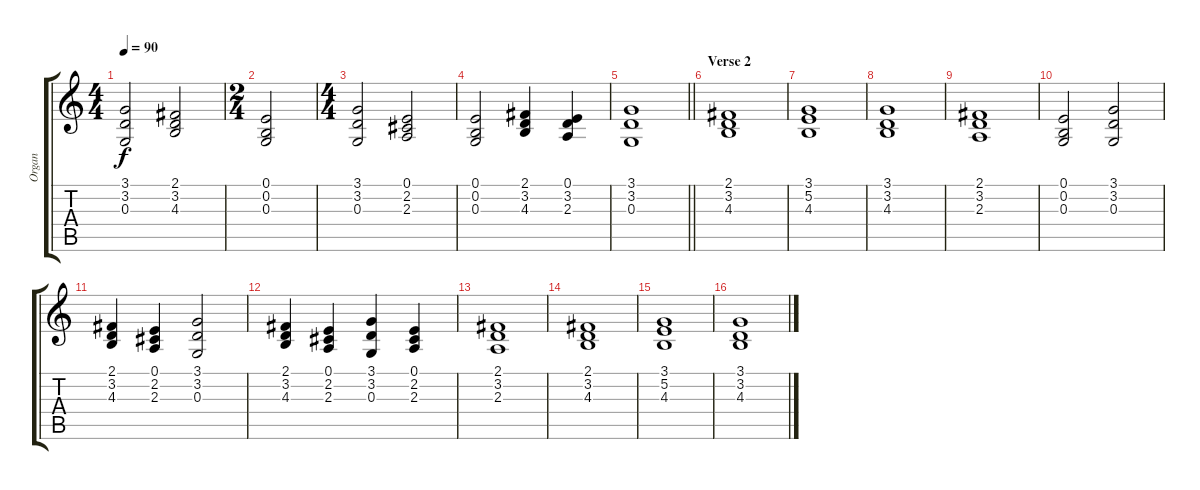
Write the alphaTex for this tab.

\track ("Organ" "Organ") {instrument drawbarorgan}
\staff {score tabs}
\tuning (E4 B3 G3 D3 A2 E2) {hide}
\ts (4 4)
\tempo 90
\clef g2
\ks c
(3.1 3.2 0.3).2{dy f} (2.1 3.2 4.3).2 |
\ts (2 4)
(0.1 0.2 0.3).2 |
\ts (4 4)
(3.1 3.2 0.3).2 (0.1 2.2 2.3).2 |
(0.1 0.2 0.3).2 (2.1 3.2 4.3).4 (0.1 3.2 2.3).4 |
\barLineRight lightlight
(3.1 3.2 0.3).1 |
\section ("" "Verse 2")
(2.1 3.2 4.3).1 |
(3.1 5.2 4.3).1 |
(3.1 3.2 4.3).1 |
(2.1 3.2 2.3).1 |
(0.1 0.2 0.3).2 (3.1 3.2 0.3).2 |
(2.1 3.2 4.3).4 (0.1 2.2 2.3).4 (3.1 3.2 0.3).2 |
(2.1 3.2 4.3).4 (0.1 2.2 2.3).4 (3.1 3.2 0.3).4 (0.1 2.2 2.3).4 |
(2.1 3.2 2.3).1 |
(2.1 3.2 4.3).1 |
(3.1 5.2 4.3).1 |
(3.1 3.2 4.3).1
